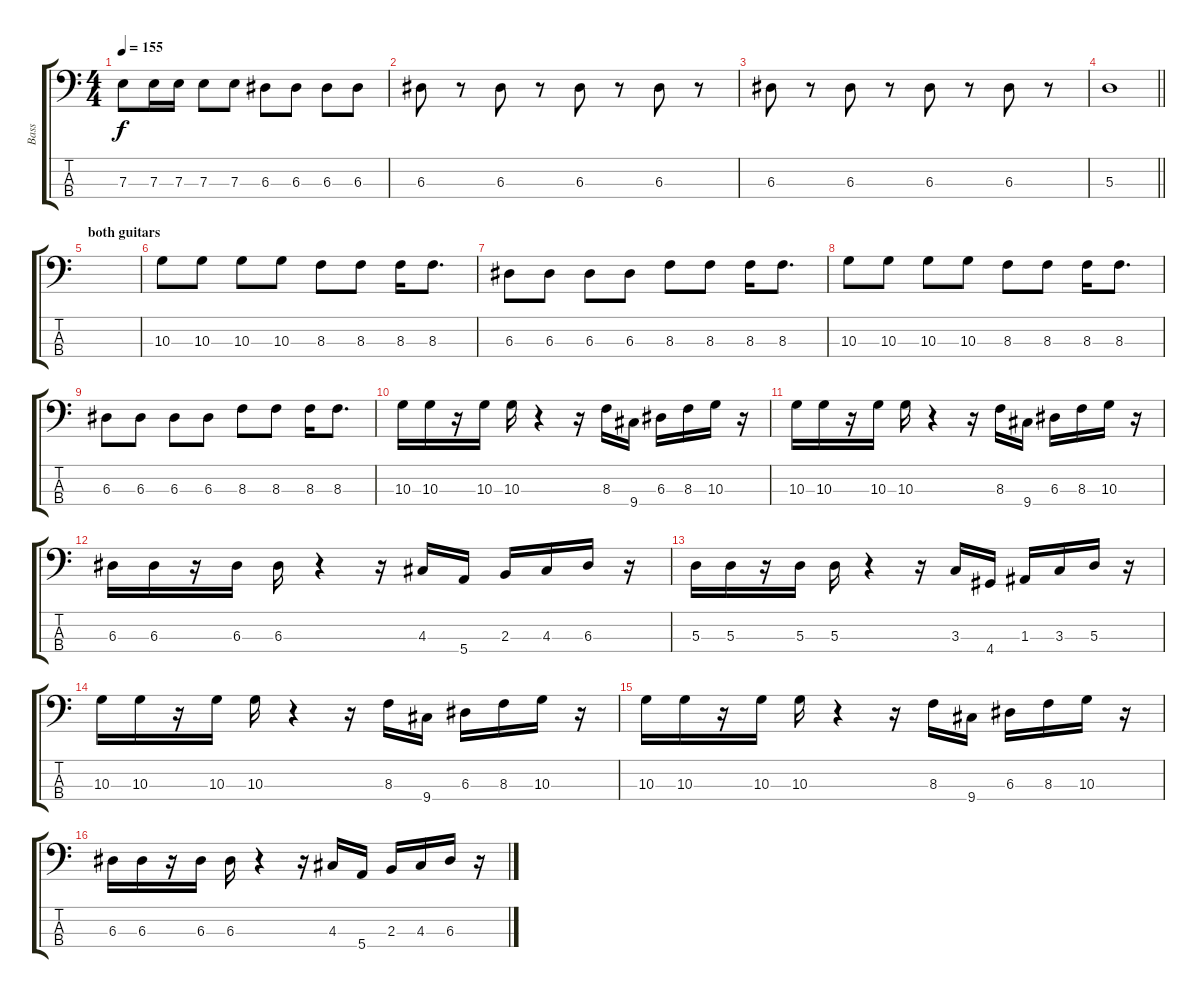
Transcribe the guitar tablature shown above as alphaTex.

\track ("Bass" "Bass") {instrument electricbassfinger}
\staff {score tabs}
\tuning (G2 D2 A1 E1) {hide}
\ts (4 4)
\tempo 155
\clef f4
\ks c
7.3.8{dy f} 7.3.16 7.3.16 7.3.8 7.3.8 6.3.8 6.3.8 6.3.8 6.3.8 |
6.3.8 r.8 6.3.8 r.8 6.3.8 r.8 6.3.8 r.8 |
6.3.8 r.8 6.3.8 r.8 6.3.8 r.8 6.3.8 r.8 |
\barLineRight lightlight
5.3.1 |
\section ("" "both guitars")
|
10.3.8 10.3.8 10.3.8 10.3.8 8.3.8 8.3.8 8.3.16 8.3.8{d} |
6.3.8 6.3.8 6.3.8 6.3.8 8.3.8 8.3.8 8.3.16 8.3.8{d} |
10.3.8 10.3.8 10.3.8 10.3.8 8.3.8 8.3.8 8.3.16 8.3.8{d} |
6.3.8 6.3.8 6.3.8 6.3.8 8.3.8 8.3.8 8.3.16 8.3.8{d} |
10.3.16 10.3.16 r.16 10.3.16 10.3.16 r.4 r.16 8.3.16 9.4.16 6.3.16 8.3.16 10.3.16 r.16 |
10.3.16 10.3.16 r.16 10.3.16 10.3.16 r.4 r.16 8.3.16 9.4.16 6.3.16 8.3.16 10.3.16 r.16 |
6.3.16 6.3.16 r.16 6.3.16 6.3.16 r.4 r.16 4.3.16 5.4.16 2.3.16 4.3.16 6.3.16 r.16 |
5.3.16 5.3.16 r.16 5.3.16 5.3.16 r.4 r.16 3.3.16 4.4.16 1.3.16 3.3.16 5.3.16 r.16 |
10.3.16 10.3.16 r.16 10.3.16 10.3.16 r.4 r.16 8.3.16 9.4.16 6.3.16 8.3.16 10.3.16 r.16 |
10.3.16 10.3.16 r.16 10.3.16 10.3.16 r.4 r.16 8.3.16 9.4.16 6.3.16 8.3.16 10.3.16 r.16 |
6.3.16 6.3.16 r.16 6.3.16 6.3.16 r.4 r.16 4.3.16 5.4.16 2.3.16 4.3.16 6.3.16 r.16
